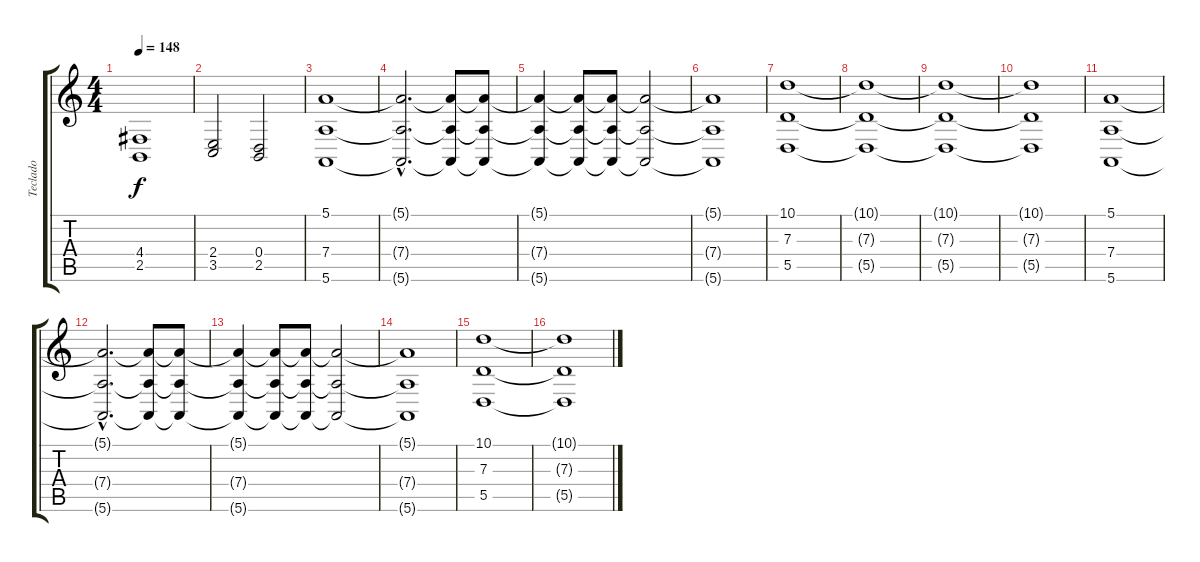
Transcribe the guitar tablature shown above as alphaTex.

\track ("Teclado" "Teclado") {instrument choiraahs}
\staff {score tabs}
\tuning (E4 B3 G3 D3 A2 E2) {hide}
\ts (4 4)
\tempo 148
\clef g2
\ks c
(4.4 2.5).1{dy f} |
(2.4 3.5).2 (0.4 2.5).2 |
(5.1 7.4 5.6).1 |
(5.1{hac t} 7.4{hac t} 5.6{hac t}).2{d} (5.1{t} 7.4{t} 5.6{t}).8 (5.1{t} 7.4{t} 5.6{t}).8 |
(5.1{t} 7.4{t} 5.6{t}).4 (5.1{t} 7.4{t} 5.6{t}).8 (5.1{t} 7.4{t} 5.6{t}).8 (5.1{t} 7.4{t} 5.6{t}).2 |
(5.1{t} 7.4{t} 5.6{t}).1 |
(10.1 7.3 5.5).1 |
(10.1{t} 7.3{t} 5.5{t}).1 |
(10.1{t} 7.3{t} 5.5{t}).1 |
(10.1{t} 7.3{t} 5.5{t}).1 |
(5.1 7.4 5.6).1 |
(5.1{hac t} 7.4{hac t} 5.6{hac t}).2{d} (5.1{t} 7.4{t} 5.6{t}).8 (5.1{t} 7.4{t} 5.6{t}).8 |
(5.1{t} 7.4{t} 5.6{t}).4 (5.1{t} 7.4{t} 5.6{t}).8 (5.1{t} 7.4{t} 5.6{t}).8 (5.1{t} 7.4{t} 5.6{t}).2 |
(5.1{t} 7.4{t} 5.6{t}).1 |
(10.1 7.3 5.5).1 |
(10.1{t} 7.3{t} 5.5{t}).1
